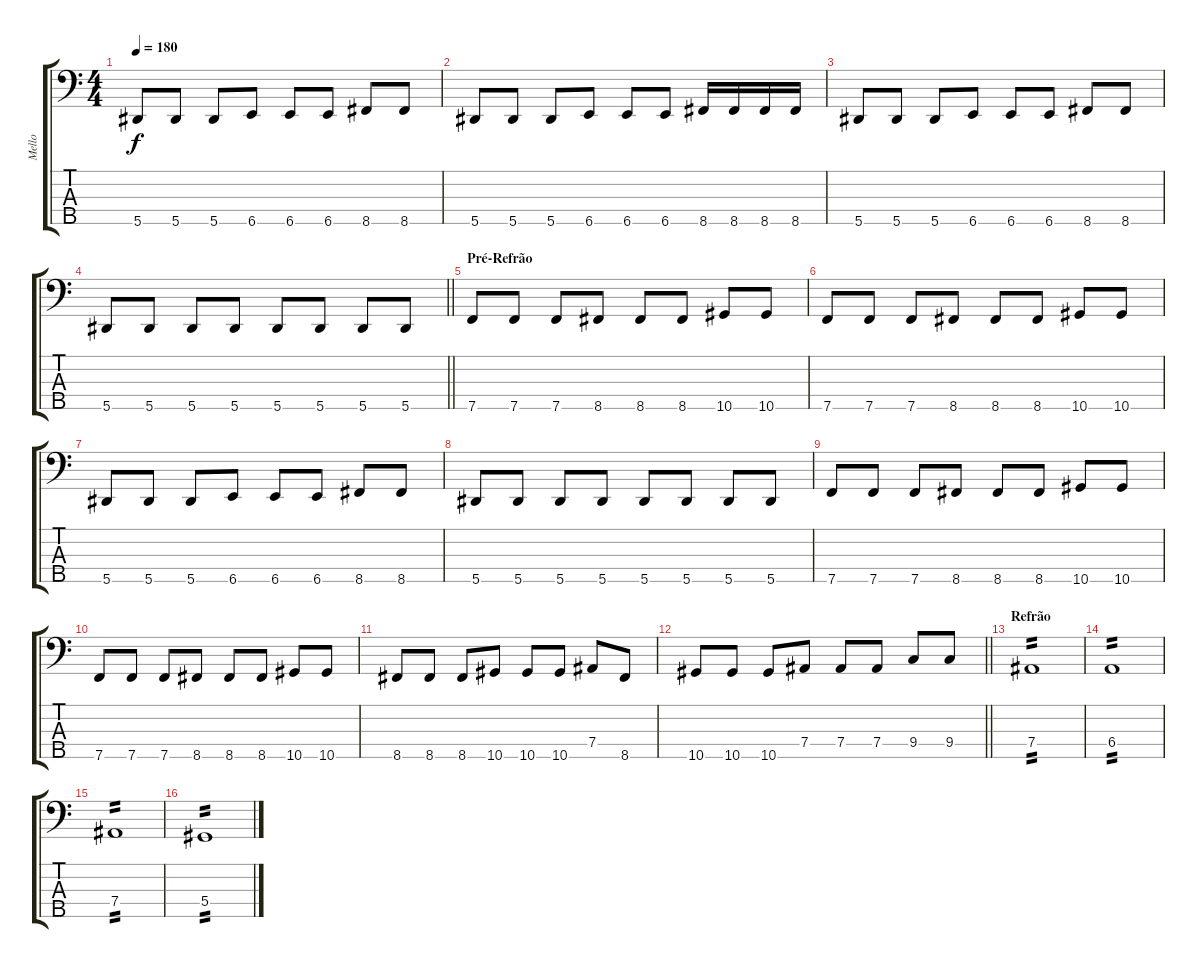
\track ("Mello" "Mello") {instrument electricbassfinger}
\staff {score tabs}
\tuning (Gb2 Db2 Ab1 Eb1 Bb0) {hide}
\ts (4 4)
\tempo 180
\clef f4
\ks c
5.5.8{dy f} 5.5.8 5.5.8 6.5.8 6.5.8 6.5.8 8.5.8 8.5.8 |
5.5.8 5.5.8 5.5.8 6.5.8 6.5.8 6.5.8 8.5.16 8.5.16 8.5.16 8.5.16 |
5.5.8 5.5.8 5.5.8 6.5.8 6.5.8 6.5.8 8.5.8 8.5.8 |
\barLineRight lightlight
5.5.8 5.5.8 5.5.8 5.5.8 5.5.8 5.5.8 5.5.8 5.5.8 |
\section ("" "Pré-Refrão")
7.5.8 7.5.8 7.5.8 8.5.8 8.5.8 8.5.8 10.5.8 10.5.8 |
7.5.8 7.5.8 7.5.8 8.5.8 8.5.8 8.5.8 10.5.8 10.5.8 |
5.5.8 5.5.8 5.5.8 6.5.8 6.5.8 6.5.8 8.5.8 8.5.8 |
5.5.8 5.5.8 5.5.8 5.5.8 5.5.8 5.5.8 5.5.8 5.5.8 |
7.5.8 7.5.8 7.5.8 8.5.8 8.5.8 8.5.8 10.5.8 10.5.8 |
7.5.8 7.5.8 7.5.8 8.5.8 8.5.8 8.5.8 10.5.8 10.5.8 |
8.5.8 8.5.8 8.5.8 10.5.8 10.5.8 10.5.8 7.4.8 8.5.8 |
\barLineRight lightlight
10.5.8 10.5.8 10.5.8 7.4.8 7.4.8 7.4.8 9.4.8 9.4.8 |
\section ("" "Refrão")
7.4.1{tp 2} |
6.4.1{tp 2} |
7.4.1{tp 2} |
5.4.1{tp 2}
